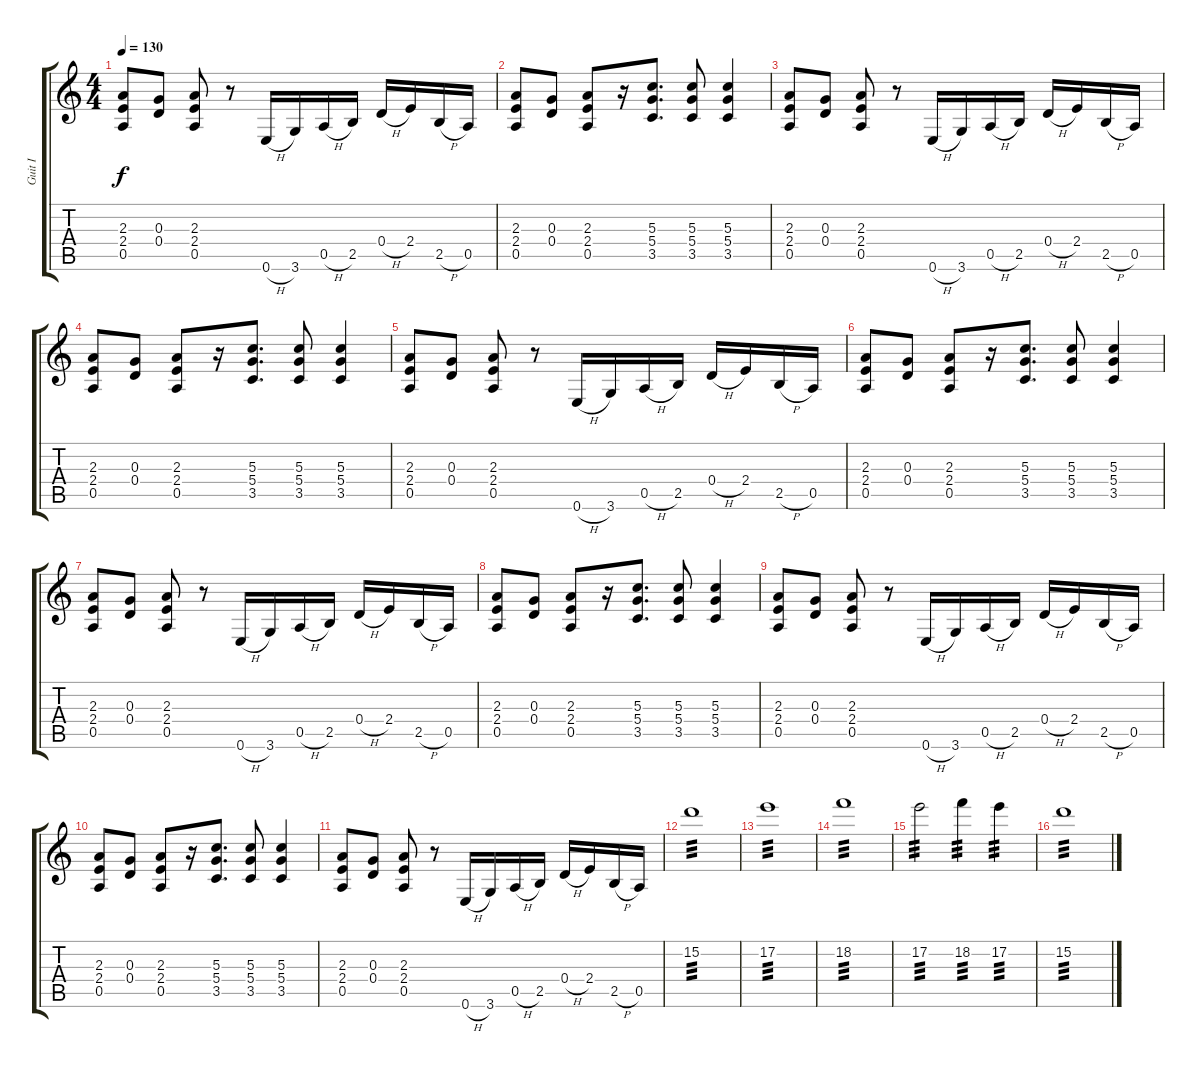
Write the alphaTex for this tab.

\track ("Guit I" "Guit I") {instrument electricguitarclean}
\staff {score tabs}
\tuning (E4 B3 G3 D3 A2 E2) {hide}
\ts (4 4)
\tempo 130
\clef g2
\ks c
(2.3 2.4 0.5).8{dy f} (0.3 0.4).8 (2.3 2.4 0.5).8 r.8 0.6{h}.16 3.6.16 0.5{h}.16 2.5.16 0.4{h}.16 2.4.16 2.5{h}.16 0.5.16 |
(2.3 2.4 0.5).8 (0.3 0.4).8 (2.3 2.4 0.5).8 r.16 (5.3 5.4 3.5).8{d} (5.3 5.4 3.5).8 (5.3 5.4 3.5).4 |
(2.3 2.4 0.5).8 (0.3 0.4).8 (2.3 2.4 0.5).8 r.8 0.6{h}.16 3.6.16 0.5{h}.16 2.5.16 0.4{h}.16 2.4.16 2.5{h}.16 0.5.16 |
(2.3 2.4 0.5).8 (0.3 0.4).8 (2.3 2.4 0.5).8 r.16 (5.3 5.4 3.5).8{d} (5.3 5.4 3.5).8 (5.3 5.4 3.5).4 |
(2.3 2.4 0.5).8 (0.3 0.4).8 (2.3 2.4 0.5).8 r.8 0.6{h}.16 3.6.16 0.5{h}.16 2.5.16 0.4{h}.16 2.4.16 2.5{h}.16 0.5.16 |
(2.3 2.4 0.5).8 (0.3 0.4).8 (2.3 2.4 0.5).8 r.16 (5.3 5.4 3.5).8{d} (5.3 5.4 3.5).8 (5.3 5.4 3.5).4 |
(2.3 2.4 0.5).8 (0.3 0.4).8 (2.3 2.4 0.5).8 r.8 0.6{h}.16 3.6.16 0.5{h}.16 2.5.16 0.4{h}.16 2.4.16 2.5{h}.16 0.5.16 |
(2.3 2.4 0.5).8 (0.3 0.4).8 (2.3 2.4 0.5).8 r.16 (5.3 5.4 3.5).8{d} (5.3 5.4 3.5).8 (5.3 5.4 3.5).4 |
(2.3 2.4 0.5).8 (0.3 0.4).8 (2.3 2.4 0.5).8 r.8 0.6{h}.16 3.6.16 0.5{h}.16 2.5.16 0.4{h}.16 2.4.16 2.5{h}.16 0.5.16 |
(2.3 2.4 0.5).8 (0.3 0.4).8 (2.3 2.4 0.5).8 r.16 (5.3 5.4 3.5).8{d} (5.3 5.4 3.5).8 (5.3 5.4 3.5).4 |
(2.3 2.4 0.5).8 (0.3 0.4).8 (2.3 2.4 0.5).8 r.8 0.6{h}.16 3.6.16 0.5{h}.16 2.5.16 0.4{h}.16 2.4.16 2.5{h}.16 0.5.16 |
15.2.1{tp 3} |
17.2.1{tp 3} |
18.2.1{tp 3} |
17.2.2{tp 3} 18.2.4{tp 3} 17.2.4{tp 3} |
15.2.1{tp 3}
